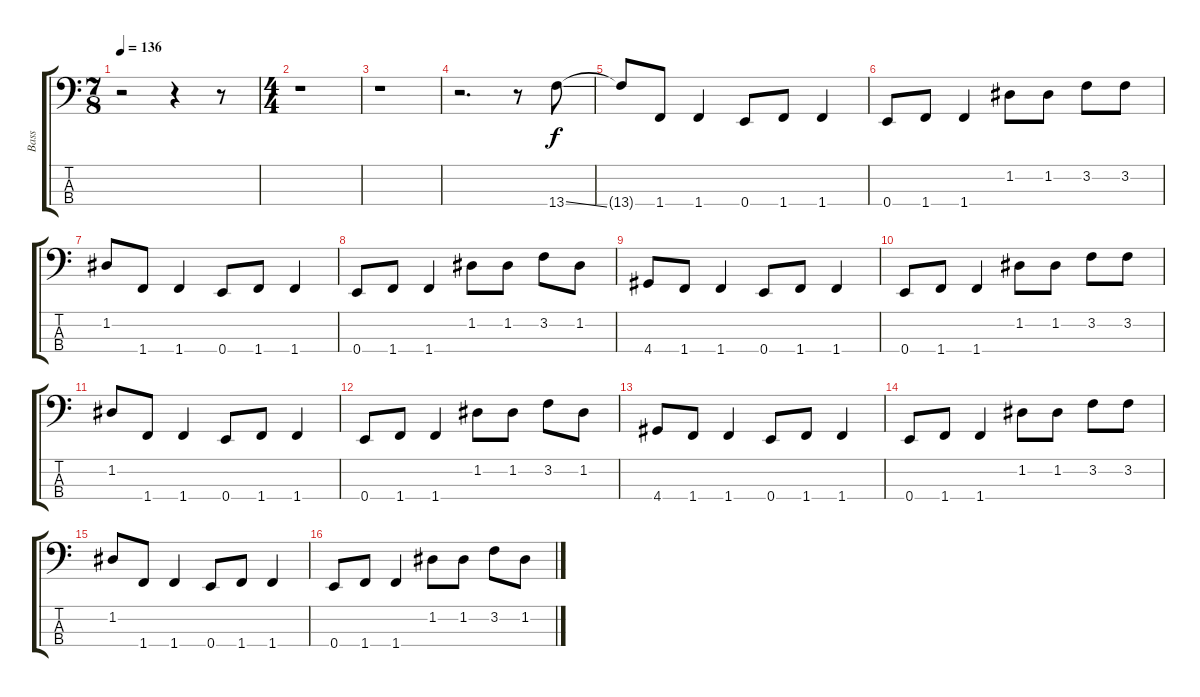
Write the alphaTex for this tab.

\track ("Bass" "Bass") {instrument electricbassfinger}
\staff {score tabs}
\tuning (G2 D2 A1 E1) {hide}
\ts (7 8)
\tempo 136
\clef f4
\ks c
r.2{dy f instrument electricbassfinger} r.4 r.8 |
\ts (4 4)
r.1 |
r.1 |
r.2{d} r.8 13.4{ss}.8 |
13.4{t}.8 1.4.8 1.4.4 0.4.8 1.4.8 1.4.4 |
0.4.8 1.4.8 1.4.4 1.2.8 1.2.8 3.2.8 3.2.8 |
1.2.8 1.4.8 1.4.4 0.4.8 1.4.8 1.4.4 |
0.4.8 1.4.8 1.4.4 1.2.8 1.2.8 3.2.8 1.2.8 |
4.4.8 1.4.8 1.4.4 0.4.8 1.4.8 1.4.4 |
0.4.8 1.4.8 1.4.4 1.2.8 1.2.8 3.2.8 3.2.8 |
1.2.8 1.4.8 1.4.4 0.4.8 1.4.8 1.4.4 |
0.4.8 1.4.8 1.4.4 1.2.8 1.2.8 3.2.8 1.2.8 |
4.4.8 1.4.8 1.4.4 0.4.8 1.4.8 1.4.4 |
0.4.8 1.4.8 1.4.4 1.2.8 1.2.8 3.2.8 3.2.8 |
1.2.8 1.4.8 1.4.4 0.4.8 1.4.8 1.4.4 |
0.4.8 1.4.8 1.4.4 1.2.8 1.2.8 3.2.8 1.2.8
